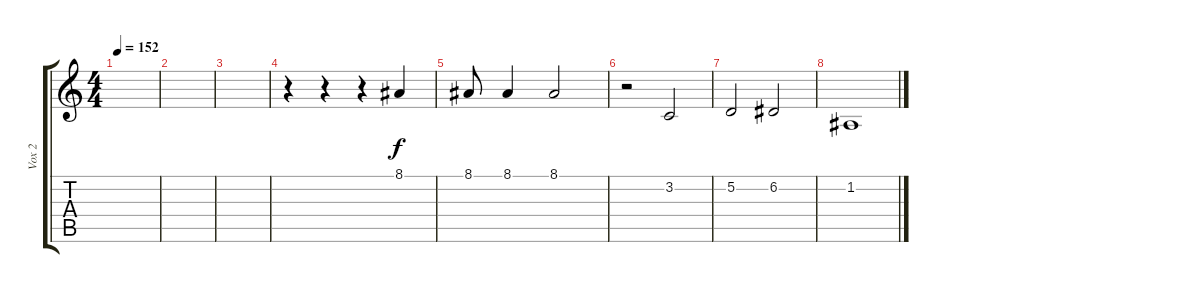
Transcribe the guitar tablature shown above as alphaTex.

\track ("Vox 2" "Vox 2") {instrument clarinet}
\staff {score tabs}
\tuning (D4 A3 F3 C3 G2 C2) {hide}
\ts (4 4)
\tempo 152
\clef g2
\ks c
|
|
|
r.4{volume 13} r.4 r.4 8.1.4 |
8.1.8 8.1.4 8.1.2 |
r.2 3.2.2 |
5.2.2 6.2.2 |
1.2.1
